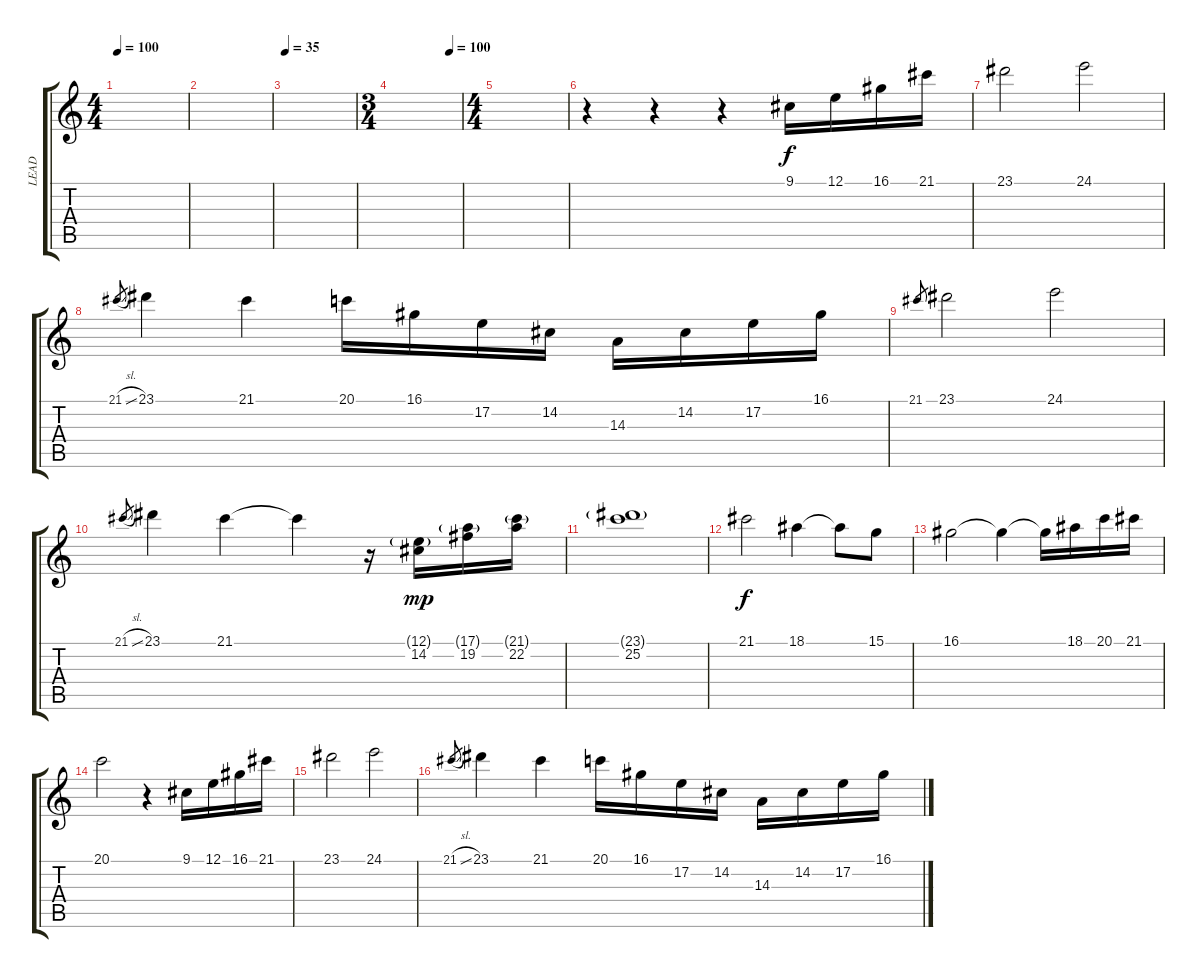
\track ("LEAD" "LEAD") {instrument ocarina}
\staff {score tabs}
\tuning (E4 B3 G3 D3 A2 E2) {hide}
\ts (4 4)
\tempo 100
\clef g2
\ks c
|
|
\tempo 35
|
\ts (3 4)
\tempo (100 0.8333333333333334)
|
\ts (4 4)
|
r.4 r.4 r.4 9.1.16 12.1.16 16.1.16 21.1.16 |
23.1.2 24.1.2 |
21.1{sl}.8{gr} 23.1.4 21.1.4 20.1.16 16.1.16 17.2.16 14.2.16 14.3.16 14.2.16 17.2.16 16.1.16 |
21.1.8{gr} 23.1.2 24.1.2 |
21.1{sl}.8{gr} 23.1.4 21.1.4 21.1{t}.4 r.16 (12.1{g} 14.2).16{dy mp} (17.1{g} 19.2).16 (21.1{g} 22.2).16 |
(23.1{g} 25.2).1 |
21.1.2{dy f} 18.1.4 18.1{t}.8 15.1.8 |
16.1.2 16.1{t}.4 16.1{t}.16 18.1.16 20.1.16 21.1.16 |
20.1.2 r.4 9.1.16 12.1.16 16.1.16 21.1.16 |
23.1.2 24.1.2 |
21.1{sl}.8{gr} 23.1.4 21.1.4 20.1.16 16.1.16 17.2.16 14.2.16 14.3.16 14.2.16 17.2.16 16.1.16
